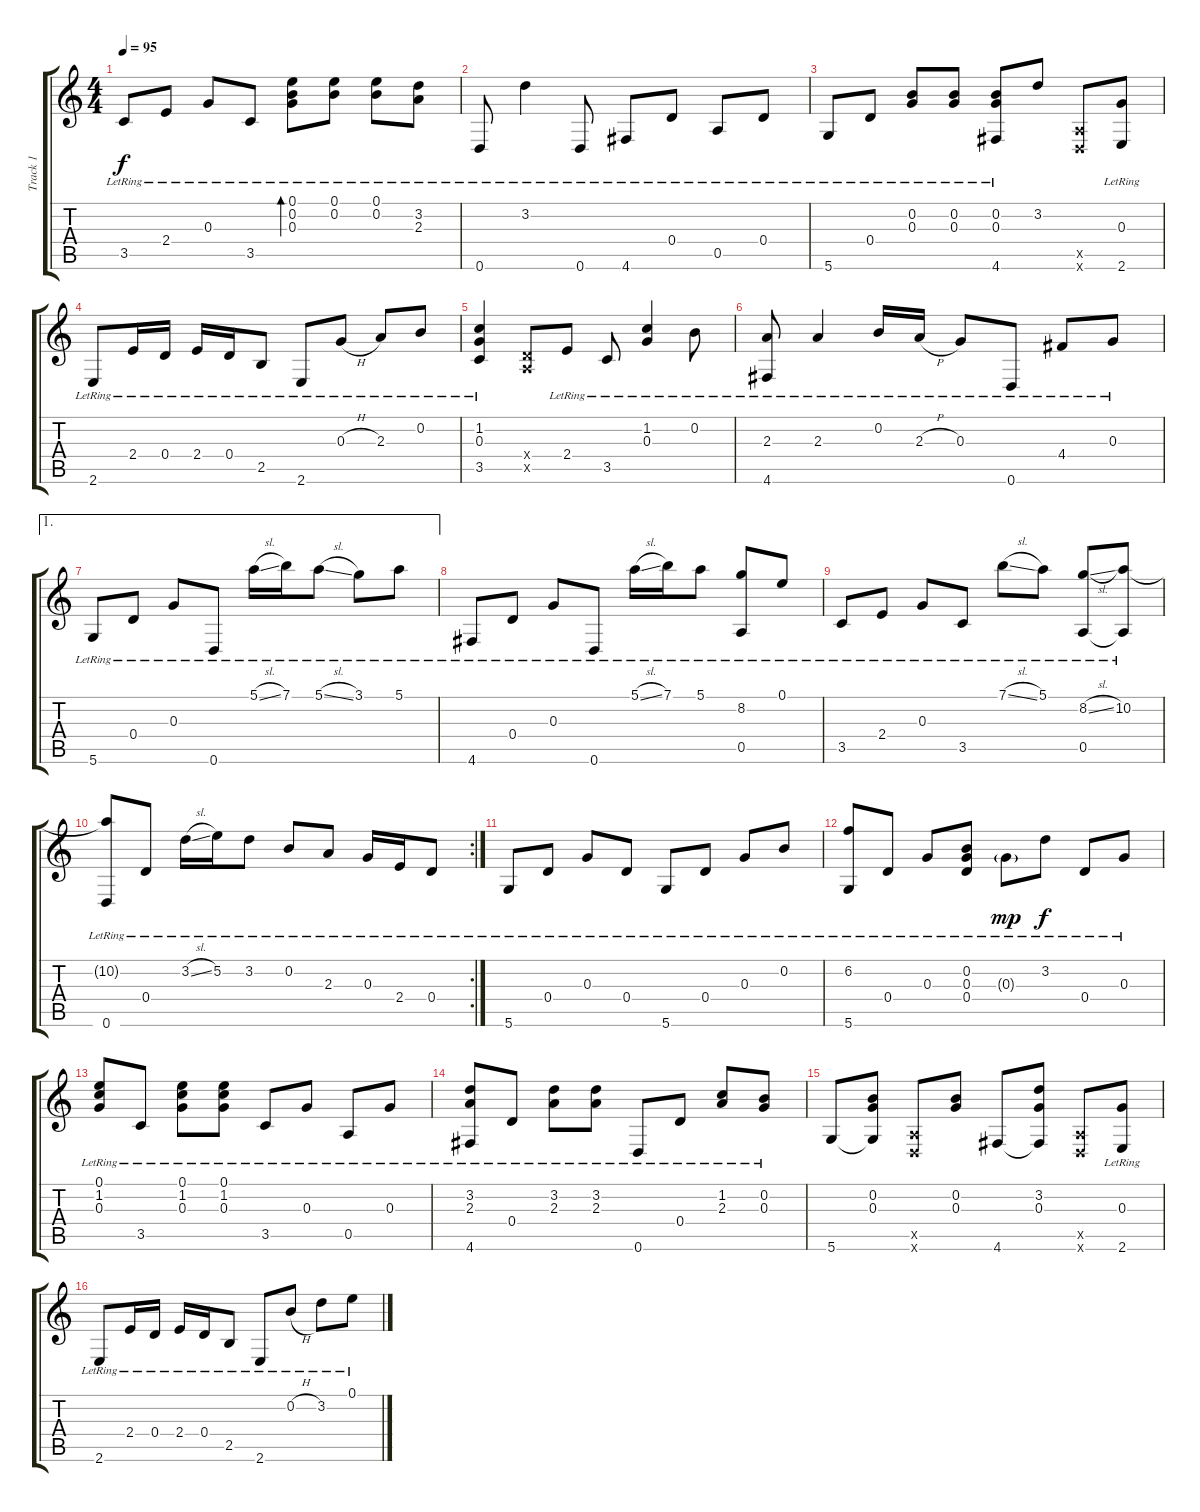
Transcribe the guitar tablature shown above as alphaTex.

\track ("Track 1" "Track 1") {instrument acousticguitarsteel}
\staff {score tabs}
\tuning (E4 B3 G3 D3 A2 D2) {hide}
\ts (4 4)
\tempo 95
\clef g2
\ks c
3.5{lr}.8{dy f} 2.4{lr}.8 0.3{lr}.8 3.5{lr}.8 (0.1{lr} 0.2{lr} 0.3{lr}).8{bd 60} (0.1{lr} 0.2{lr}).8 (0.1{lr} 0.2{lr}).8 (3.2{lr} 2.3{lr}).8 |
0.6{lr}.8 3.2{lr}.4 0.6{lr}.8 4.6{lr}.8 0.4{lr}.8 0.5{lr}.8 0.4{lr}.8 |
5.6{lr}.8 0.4{lr}.8 (0.2{lr} 0.3{lr}).8 (0.2{lr} 0.3{lr}).8 (0.2{lr} 0.3 4.6{lr}).8 3.2.8 (0.5{x} 0.6{x}).8 (0.3{lr} 2.6{lr}).8 |
2.6{lr}.8 2.4{lr}.16 0.4{lr}.16 2.4{lr}.16 0.4{lr}.16 2.5{lr}.8 2.6{lr}.8 0.3{h lr}.8 2.3{lr}.8 0.2{lr}.8 |
(1.2 0.3 3.5{lr}).4 (0.4{x} 0.5{x}).8 2.4{lr}.8 3.5{lr}.8 (1.2{lr} 0.3{lr}).4 0.2{lr}.8 |
(2.3{lr} 4.6{lr}).8 2.3{lr}.4 0.2{lr}.16 2.3{h lr}.16 0.3{lr}.8 0.6{lr}.8 4.4{lr}.8 0.3{lr}.8 |
\ae 1
5.6{lr}.8 0.4{lr}.8 0.3{lr}.8 0.6{lr}.8 5.1{sl lr}.16 7.1{lr}.16 5.1{sl lr}.8 3.1{lr}.8 5.1{lr}.8 |
4.6{lr}.8 0.4{lr}.8 0.3{lr}.8 0.6{lr}.8 5.1{sl lr}.16 7.1{lr}.16 5.1{lr}.8 (8.2{lr} 0.5{lr}).8 0.1{lr}.8 |
3.5{lr}.8 2.4{lr}.8 0.3{lr}.8 3.5{lr}.8 7.1{sl lr}.8 5.1{lr}.8 (8.2{sl lr} 0.5).8 (10.2{lr} 0.5{t}).8 |
\rc 2
(10.2{t} 0.6{lr}).8 0.4{lr}.8 3.2{sl lr}.16 5.2{lr}.16 3.2{lr}.8 0.2{lr}.8 2.3{lr}.8 0.3{lr}.16 2.4{lr}.16 0.4{lr}.8 |
5.6{lr}.8 0.4{lr}.8 0.3{lr}.8 0.4{lr}.8 5.6{lr}.8 0.4{lr}.8 0.3{lr}.8 0.2{lr}.8 |
(6.2{lr} 5.6{lr}).8 0.4{lr}.8 0.3{lr}.8 (0.2{lr} 0.3{lr} 0.4{lr}).8 0.3{g lr}.8{dy mp} 3.2{lr}.8{dy f} 0.4{lr}.8 0.3{lr}.8 |
(0.1{lr} 1.2{lr} 0.3{lr}).8 3.5{lr}.8 (0.1{lr} 1.2{lr} 0.3{lr}).8 (0.1{lr} 1.2{lr} 0.3{lr}).8 3.5{lr}.8 0.3{lr}.8 0.5{lr}.8 0.3{lr}.8 |
(3.2{lr} 2.3{lr} 4.6{lr}).8 0.4{lr}.8 (3.2{lr} 2.3{lr}).8 (3.2{lr} 2.3{lr}).8 0.6{lr}.8 0.4{lr}.8 (1.2{lr} 2.3{lr}).8 (0.2{lr} 0.3{lr}).8 |
5.6.8 (0.2 0.3 5.6{t}).8 (0.5{x} 0.6{x}).8 (0.2 0.3).8 4.6.8 (3.2 0.3 4.6{t}).8 (0.5{x} 0.6{x}).8 (0.3{lr} 2.6{lr}).8 |
2.6{lr}.8 2.4{lr}.16 0.4{lr}.16 2.4{lr}.16 0.4{lr}.16 2.5{lr}.8 2.6{lr}.8 0.2{h lr}.8 3.2{lr}.8 0.1{lr}.8
